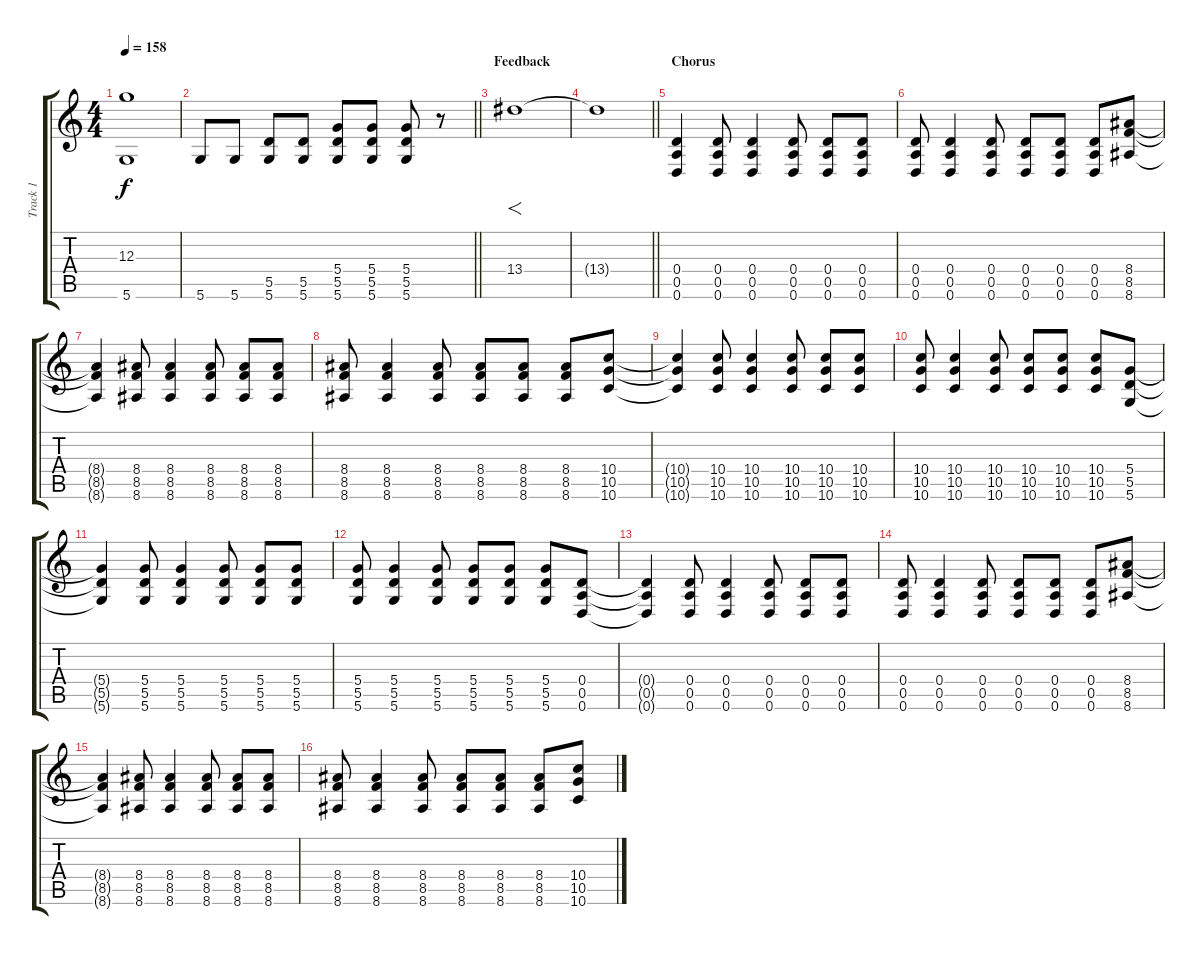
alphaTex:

\track ("Track 1" "Track 1") {instrument distortionguitar}
\staff {score tabs}
\tuning (E4 B3 G3 D3 A2 D2) {hide}
\ts (4 4)
\tempo 158
\clef g2
\ks c
(12.3{t} 5.6{t}).1{dy f} |
\barLineRight lightlight
5.6.8 5.6.8 (5.5 5.6).8 (5.5 5.6).8 (5.4 5.5 5.6).8 (5.4 5.5 5.6).8 (5.4 5.5 5.6).8 r.8 |
\section ("" "Feedback")
13.4.1{f} |
\barLineRight lightlight
13.4{t}.1 |
\section ("" "Chorus")
(0.4 0.5 0.6).4 (0.4 0.5 0.6).8 (0.4 0.5 0.6).4 (0.4 0.5 0.6).8 (0.4 0.5 0.6).8 (0.4 0.5 0.6).8 |
(0.4 0.5 0.6).8 (0.4 0.5 0.6).4 (0.4 0.5 0.6).8 (0.4 0.5 0.6).8 (0.4 0.5 0.6).8 (0.4 0.5 0.6).8 (8.4 8.5 8.6).8 |
(8.4{t} 8.5{t} 8.6{t}).4 (8.4 8.5 8.6).8 (8.4 8.5 8.6).4 (8.4 8.5 8.6).8 (8.4 8.5 8.6).8 (8.4 8.5 8.6).8 |
(8.4 8.5 8.6).8 (8.4 8.5 8.6).4 (8.4 8.5 8.6).8 (8.4 8.5 8.6).8 (8.4 8.5 8.6).8 (8.4 8.5 8.6).8 (10.4 10.5 10.6).8 |
(10.4{t} 10.5{t} 10.6{t}).4 (10.4 10.5 10.6).8 (10.4 10.5 10.6).4 (10.4 10.5 10.6).8 (10.4 10.5 10.6).8 (10.4 10.5 10.6).8 |
(10.4 10.5 10.6).8 (10.4 10.5 10.6).4 (10.4 10.5 10.6).8 (10.4 10.5 10.6).8 (10.4 10.5 10.6).8 (10.4 10.5 10.6).8 (5.4 5.5 5.6).8 |
(5.4{t} 5.5{t} 5.6{t}).4 (5.4 5.5 5.6).8 (5.4 5.5 5.6).4 (5.4 5.5 5.6).8 (5.4 5.5 5.6).8 (5.4 5.5 5.6).8 |
(5.4 5.5 5.6).8 (5.4 5.5 5.6).4 (5.4 5.5 5.6).8 (5.4 5.5 5.6).8 (5.4 5.5 5.6).8 (5.4 5.5 5.6).8 (0.4 0.5 0.6).8 |
(0.4{t} 0.5{t} 0.6{t}).4 (0.4 0.5 0.6).8 (0.4 0.5 0.6).4 (0.4 0.5 0.6).8 (0.4 0.5 0.6).8 (0.4 0.5 0.6).8 |
(0.4 0.5 0.6).8 (0.4 0.5 0.6).4 (0.4 0.5 0.6).8 (0.4 0.5 0.6).8 (0.4 0.5 0.6).8 (0.4 0.5 0.6).8 (8.4 8.5 8.6).8 |
(8.4{t} 8.5{t} 8.6{t}).4 (8.4 8.5 8.6).8 (8.4 8.5 8.6).4 (8.4 8.5 8.6).8 (8.4 8.5 8.6).8 (8.4 8.5 8.6).8 |
(8.4 8.5 8.6).8 (8.4 8.5 8.6).4 (8.4 8.5 8.6).8 (8.4 8.5 8.6).8 (8.4 8.5 8.6).8 (8.4 8.5 8.6).8 (10.4 10.5 10.6).8
